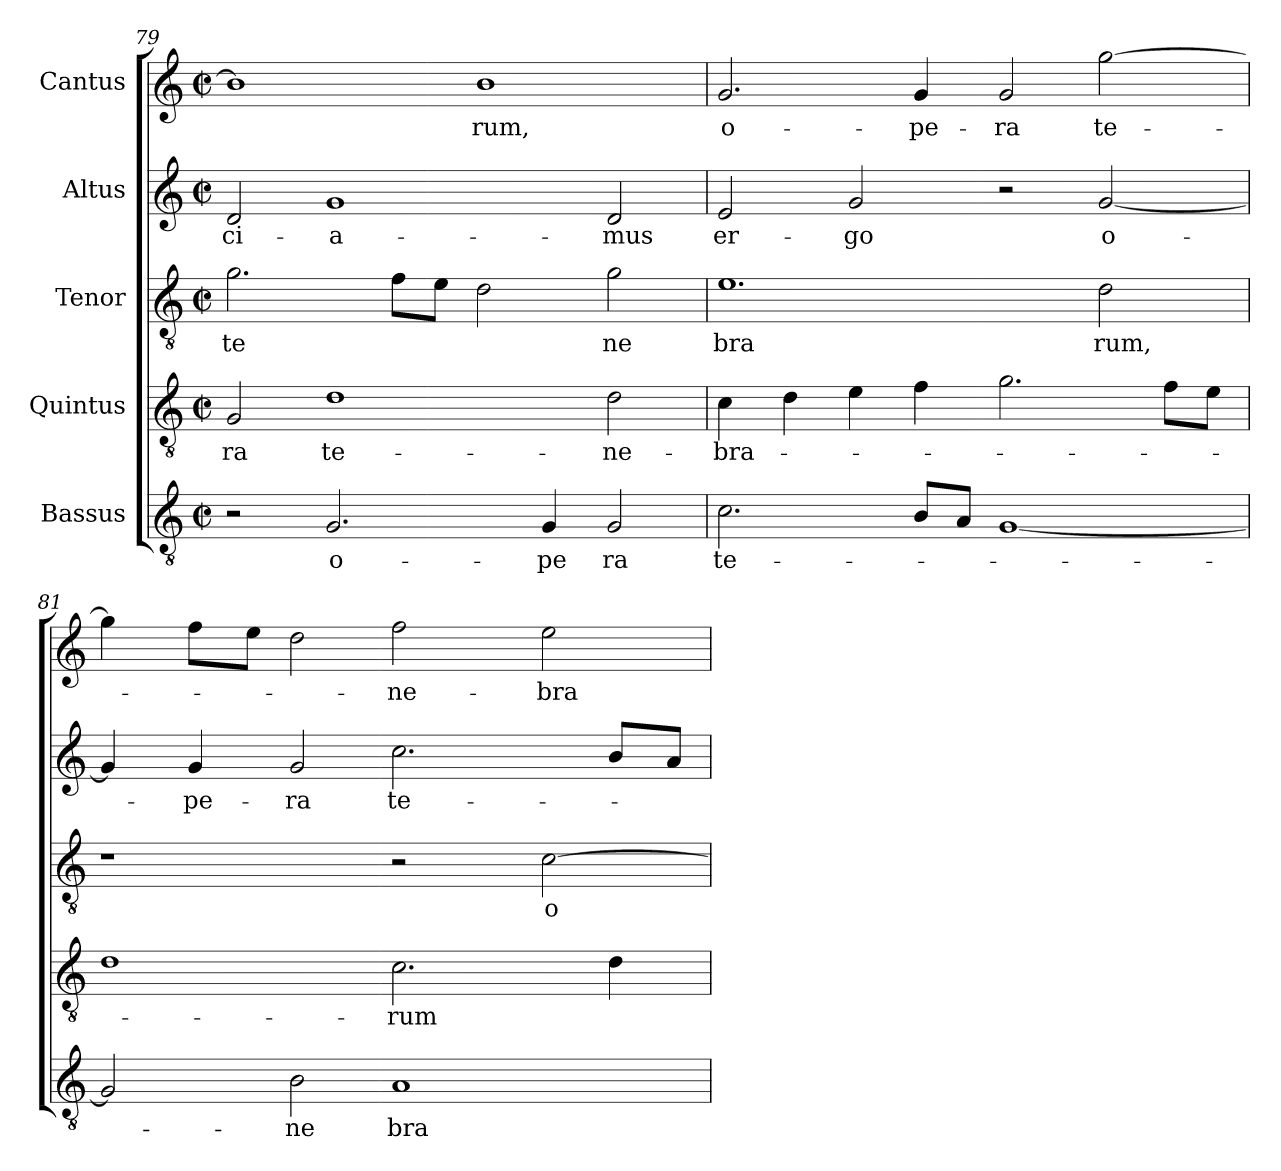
**kern	**text	**kern	**text	**kern	**text	**kern	**text	**kern	**text
*part5	*part5	*part4	*part4	*part3	*part3	*part2	*part2	*part1	*part1
*staff5	*staff5	*staff4	*staff4	*staff3	*staff3	*staff2	*staff2	*staff1	*staff1
*I"Bassus	*	*I"Quintus	*	*I"Tenor	*	*I"Altus	*	*I"Cantus	*
*clefGv2	*	*clefGv2	*	*clefGv2	*	*clefG2	*	*clefG2	*
*M2/2	*	*M2/2	*	*M2/2	*	*M2/2	*	*M2/2	*
*met(c|)	*	*met(c|)	*	*met(c|)	*	*met(c|)	*	*met(c|)	*
=79	=79	=79	=79	=79	=79	=79	=79	=79	=79
!	!	!	!LO:LY:b:cj	!	!LO:LY:b:cj	!	!LO:LY:b:cj	!	!
2r	.	2G/	-ra	2.g\	te	2d/	-ci-	1b]	.
!	!LO:LY:b:cj	!	!LO:LY:b:cj	!	!	!	!LO:LY:b:cj	!	!
2.G/	o-	1d	te-	.	.	1g	-a-	.	.
.	.	.	.	8f\L	.	.	.	.	.
.	.	.	.	8e\J	.	.	.	.	.
!	!	!	!	!	!	!	!	!	!LO:LY:b:cj
.	.	.	.	2d\	.	.	.	1b	-rum,
!	!LO:LY:b:cj	!	!	!	!	!	!	!	!
4G/	-pe	.	.	.	.	.	.	.	.
!	!LO:LY:b:cj	!	!LO:LY:b:cj	!	!LO:LY:b:cj	!	!LO:LY:b:cj	!	!
2G/	ra	2d\	-ne-	2g\	ne	2d/	-mus	.	.
=80	=80	=80	=80	=80	=80	=80	=80	=80	=80
!	!LO:LY:b:cj	!	!LO:LY:b	!	!LO:LY:b:cj	!	!LO:LY:b:cj	!	!LO:LY:b:cj
2.c\	te-	4c\	-bra-	1.e	bra	2e/	er-	2.g/	o-
.	.	4d\	.	.	.	.	.	.	.
!	!	!	!	!	!	!	!LO:LY:b:cj	!	!
.	.	4e\	.	.	.	2g/	-go	.	.
!	!	!	!	!	!	!	!	!	!LO:LY:b:cj
8B/L	.	4f\	.	.	.	.	.	4g/	-pe-
8A/J	.	.	.	.	.	.	.	.	.
!	!	!	!	!	!	!	!	!	!LO:LY:b:cj
[>1G	.	2.g\	.	.	.	2r	.	2g/	-ra
!	!	!	!	!	!LO:LY:b:cj	!	!LO:LY:b:cj	!	!LO:LY:b:cj
.	.	.	.	2d\	rum,	[>2g/	o-	[>2gg\	te-
.	.	8f\L	.	.	.	.	.	.	.
.	.	8e\J	.	.	.	.	.	.	.
!!LO:LB:g=z
=81	=81	=81	=81	=81	=81	=81	=81	=81	=81
*^	*	*^	*	*	*	*^	*	*	*
2G/]	8ryy	.	1d	4.ryy	.	1r	.	4g/]	4ryy	.	4gg\]	.
.	1...ryy	.	.	.	.	.	.	.	.	.	.	.
!	!	!	!	!	!	!	!	!	!	!LO:LY:b:cj	!	!
.	.	.	.	.	.	.	.	4g/	16ryy	-pe-	8ff\L	.
.	.	.	.	.	.	.	.	.	1ryy	.	.	.
.	.	.	.	1ryy	.	.	.	.	.	.	8ee\J	.
!	!	!LO:LY:b:cj	!	!	!	!	!	!	!	!LO:LY:b:cj	!	!
2B\	.	-ne	.	.	.	.	.	2g/	.	-ra	2dd\	.
!	!	!LO:LY:b:cj	!	!	!LO:LY:b	!	!	!	!	!LO:LY:b:cj	!	!LO:LY:b:cj
1A	.	bra	2.c\	.	-rum	2r	.	2.cc\	.	te-	2ff\	-ne-
.	.	.	.	.	.	.	.	.	2ryy	.	.	.
.	.	.	.	2ryy	.	.	.	.	.	.	.	.
!	!	!	!	!	!	!	!LO:LY:b:cj	!	!	!	!	!LO:LY:b:cj
.	.	.	.	.	.	[>2c\	o	.	.	.	2ee\	-bra-
.	.	.	4d\	.	.	.	.	8b/L	.	.	.	.
.	.	.	.	.	.	.	.	.	8.ryy	.	.	.
.	.	.	.	8ryy	.	.	.	8a/J	.	.	.	.
*v	*v	*	*	*	*	*	*	*v	*v	*	*	*
*	*	*v	*v	*	*	*	*	*	*	*
=	=	=	=	=	=	=	=	=	=
*-	*-	*-	*-	*-	*-	*-	*-	*-	*-
